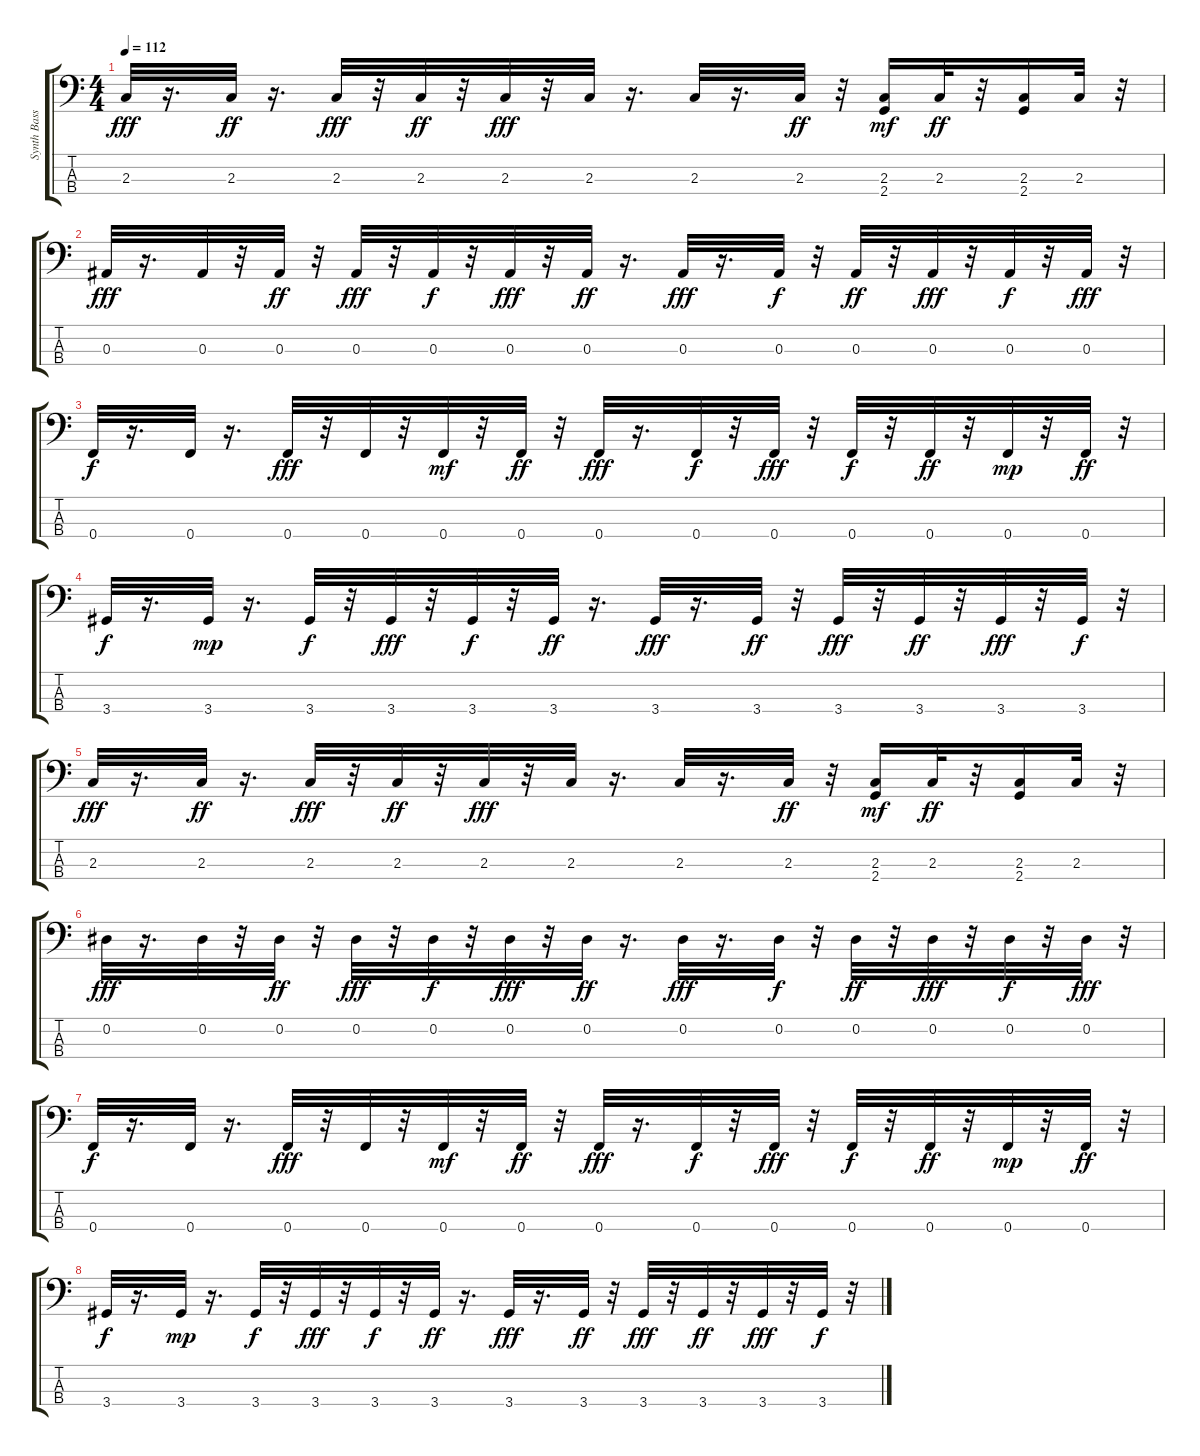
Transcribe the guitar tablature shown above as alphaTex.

\track ("Synth Bass" "Synth Bass") {instrument synthbass1}
\staff {score tabs}
\tuning (Ab2 Eb2 Bb1 F1) {hide}
\ts (4 4)
\tempo 112
\clef f4
\ks c
2.3.32{dy fff} r.16{d} 2.3.32{dy ff} r.16{d} 2.3.32{dy fff} r.32 2.3.32{dy ff} r.32 2.3.32{dy fff} r.32 2.3.32 r.16{d} 2.3.32 r.16{d} 2.3.32{dy ff} r.32 (2.3 2.4).16{dy mf} 2.3.32{dy ff} r.32 (2.3 2.4).16 2.3.32 r.32 |
0.3.32{dy fff} r.16{d} 0.3.32 r.32 0.3.32{dy ff} r.32 0.3.32{dy fff} r.32 0.3.32{dy f} r.32 0.3.32{dy fff} r.32 0.3.32{dy ff} r.16{d} 0.3.32{dy fff} r.16{d} 0.3.32{dy f} r.32 0.3.32{dy ff} r.32 0.3.32{dy fff} r.32 0.3.32{dy f} r.32 0.3.32{dy fff} r.32 |
0.4.32{dy f volume 16 instrument synthbass1} r.16{d} 0.4.32 r.16{d} 0.4.32{dy fff} r.32 0.4.32 r.32 0.4.32{dy mf} r.32 0.4.32{dy ff} r.32 0.4.32{dy fff} r.16{d} 0.4.32{dy f} r.32 0.4.32{dy fff} r.32 0.4.32{dy f} r.32 0.4.32{dy ff} r.32 0.4.32{dy mp} r.32 0.4.32{dy ff} r.32 |
3.4.32{dy f} r.16{d} 3.4.32{dy mp} r.16{d} 3.4.32{dy f} r.32 3.4.32{dy fff} r.32 3.4.32{dy f} r.32 3.4.32{dy ff} r.16{d} 3.4.32{dy fff} r.16{d} 3.4.32{dy ff} r.32 3.4.32{dy fff} r.32 3.4.32{dy ff} r.32 3.4.32{dy fff} r.32 3.4.32{dy f} r.32 |
2.3.32{dy fff} r.16{d} 2.3.32{dy ff} r.16{d} 2.3.32{dy fff} r.32 2.3.32{dy ff} r.32 2.3.32{dy fff} r.32 2.3.32 r.16{d} 2.3.32 r.16{d} 2.3.32{dy ff} r.32 (2.3 2.4).16{dy mf} 2.3.32{dy ff} r.32 (2.3 2.4).16 2.3.32 r.32 |
0.2.32{dy fff} r.16{d} 0.2.32 r.32 0.2.32{dy ff} r.32 0.2.32{dy fff} r.32 0.2.32{dy f} r.32 0.2.32{dy fff} r.32 0.2.32{dy ff} r.16{d} 0.2.32{dy fff} r.16{d} 0.2.32{dy f} r.32 0.2.32{dy ff} r.32 0.2.32{dy fff} r.32 0.2.32{dy f} r.32 0.2.32{dy fff} r.32 |
0.4.32{dy f} r.16{d} 0.4.32 r.16{d} 0.4.32{dy fff} r.32 0.4.32 r.32 0.4.32{dy mf} r.32 0.4.32{dy ff} r.32 0.4.32{dy fff} r.16{d} 0.4.32{dy f} r.32 0.4.32{dy fff} r.32 0.4.32{dy f} r.32 0.4.32{dy ff} r.32 0.4.32{dy mp} r.32 0.4.32{dy ff} r.32 |
3.4.32{dy f} r.16{d} 3.4.32{dy mp} r.16{d} 3.4.32{dy f} r.32 3.4.32{dy fff} r.32 3.4.32{dy f} r.32 3.4.32{dy ff} r.16{d} 3.4.32{dy fff} r.16{d} 3.4.32{dy ff} r.32 3.4.32{dy fff} r.32 3.4.32{dy ff} r.32 3.4.32{dy fff} r.32 3.4.32{dy f} r.32
